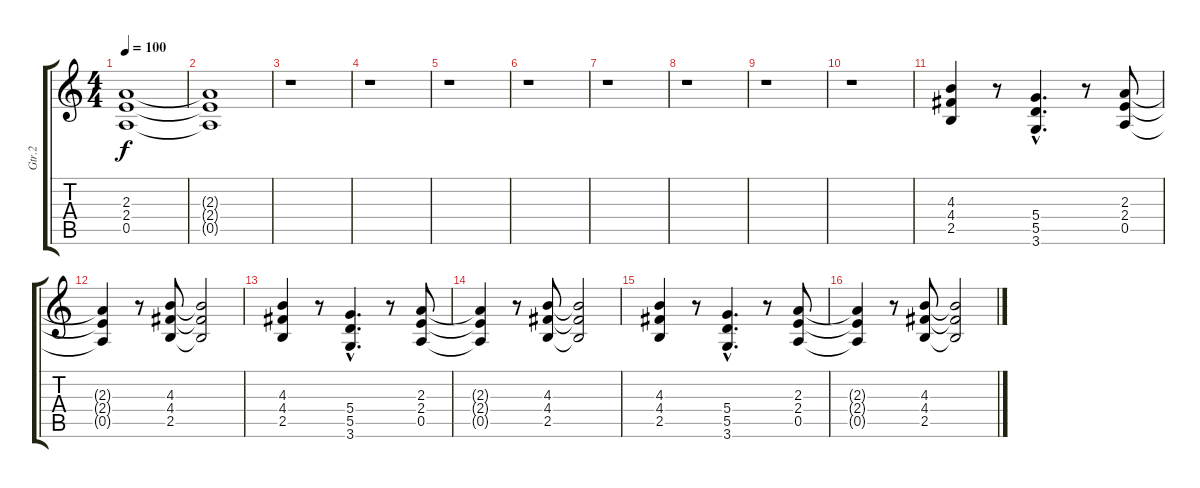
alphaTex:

\track ("Gtr.2" "Gtr.2") {instrument overdrivenguitar}
\staff {score tabs}
\tuning (E4 B3 G3 D3 A2 E2) {hide}
\ts (4 4)
\tempo 100
\clef g2
\ks c
(2.3{t} 2.4{t} 0.5{t}).1{dy f} |
(2.3{t} 2.4{t} 0.5{t}).1 |
r.1 |
r.1 |
r.1 |
r.1 |
r.1 |
r.1 |
r.1 |
r.1 |
(4.3 4.4 2.5).4 r.8 (5.4{hac} 5.5{hac} 3.6{hac}).4{d} r.8 (2.3 2.4 0.5).8 |
(2.3{t} 2.4{t} 0.5{t}).4 r.8 (4.3 4.4 2.5).8 (4.3{t} 4.4{t} 2.5{t}).2 |
(4.3 4.4 2.5).4 r.8 (5.4{hac} 5.5{hac} 3.6{hac}).4{d} r.8 (2.3 2.4 0.5).8 |
(2.3{t} 2.4{t} 0.5{t}).4 r.8 (4.3 4.4 2.5).8 (4.3{t} 4.4{t} 2.5{t}).2 |
(4.3 4.4 2.5).4 r.8 (5.4{hac} 5.5{hac} 3.6{hac}).4{d} r.8 (2.3 2.4 0.5).8 |
(2.3{t} 2.4{t} 0.5{t}).4 r.8 (4.3 4.4 2.5).8 (4.3{t} 4.4{t} 2.5{t}).2
